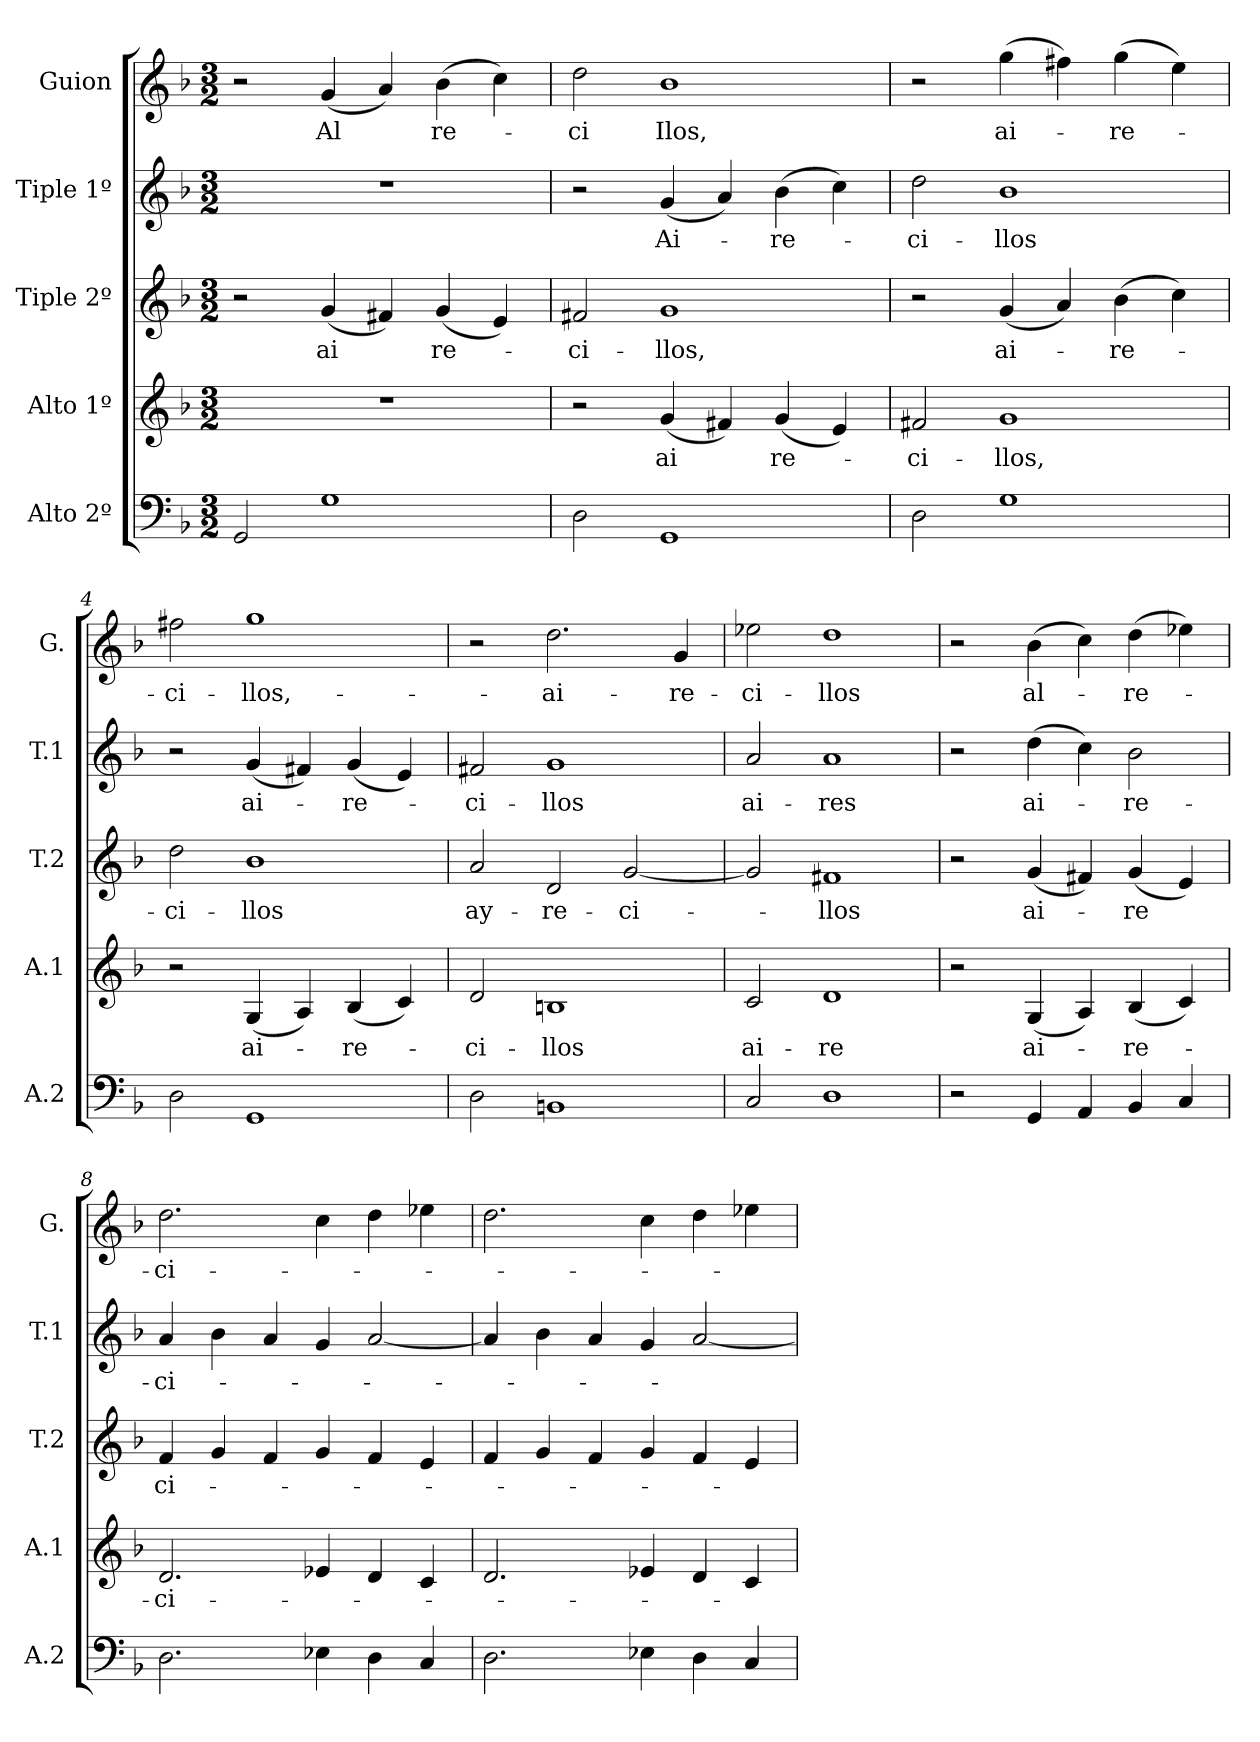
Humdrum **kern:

**kern	**kern	**text	**kern	**text	**kern	**text	**kern	**text
*part5	*part4	*part4	*part3	*part3	*part2	*part2	*part1	*part1
*staff5	*staff4	*staff4	*staff3	*staff3	*staff2	*staff2	*staff1	*staff1
*I"Alto 2º	*I"Alto 1º	*	*I"Tiple 2º	*	*I"Tiple 1º	*	*I"Guion	*
*I'A.2	*I'A.1	*	*I'T.2	*	*I'T.1	*	*I'G.	*
*clefF4	*clefG2	*	*clefG2	*	*clefG2	*	*clefG2	*
*k[b-]	*k[b-]	*	*k[b-]	*	*k[b-]	*	*k[b-]	*
*M3/2	*M3/2	*	*M3/2	*	*M3/2	*	*M3/2	*
=1	=1	=1	=1	=1	=1	=1	=1	=1
2GG	1.r	.	2r	.	1.r	.	2r	.
1G	.	.	(4g	ai	.	.	(4g	Al
.	.	.	4f#X)	.	.	.	4a)	.
.	.	.	(4g	-re-	.	.	(4b-	re-
.	.	.	4e)	.	.	.	4cc)	.
=2	=2	=2	=2	=2	=2	=2	=2	=2
2D	2r	.	2f#X	-ci-	2r	.	2dd	-ci
1GG	(4g	ai	1g	-llos,	(4g	Ai-	1b-	Ilos,
.	4f#X)	.	.	.	4a)	.	.	.
.	(4g	-re-	.	.	(4b-	-re-	.	.
.	4e)	.	.	.	4cc)	.	.	.
=3	=3	=3	=3	=3	=3	=3	=3	=3
2D	2f#X	-ci-	2r	.	2dd	-ci-	2r	.
1G	1g	-llos,	(4g	ai-	1b-	-llos	(<4gg	ai-
.	.	.	4a)	.	.	.	4ff#i)	.
.	.	.	(4b-	-re-	.	.	(4gg	-re-
.	.	.	4cc)	.	.	.	4ee)	.
=4	=4	=4	=4	=4	=4	=4	=4	=4
2D	2r	.	2dd	-ci-	2r	.	2ff#X	-ci-
1GG	(4G	ai-	1b-	-llos	(<4g	ai-	1gg	-llos,-
.	4A)	.	.	.	4f#i)	.	.	.
.	(4B-	-re-	.	.	(4g	-re-	.	.
.	4c)	.	.	.	4e)	.	.	.
=5	=5	=5	=5	=5	=5	=5	=5	=5
2D	2d	-ci-	2a	ay-	2f#X	-ci-	2r	.
1BBn	1Bn	-llos	2d	-re-	1g	-llos	2.dd	-ai-
.	.	.	[2g	-ci-	.	.	.	.
.	.	.	.	.	.	.	4g	-re-
=6	=6	=6	=6	=6	=6	=6	=6	=6
2C	2c	ai-	2g]	.	2a	ai-	2ee-X	-ci-
1D	1d	-re	1f#X	-llos	1a	-res	1dd	-llos
=7	=7	=7	=7	=7	=7	=7	=7	=7
2r	2r	.	2r	.	2r	.	2r	.
4GG	(4G	ai-	(4g	ai-	(4dd	ai-	(4b-	al-
4AA	4A)	.	4f#X)	.	4cc)	.	4cc)	.
4BB-	(4B-	-re-	(4g	-re	2b-	-re-	(4dd	-re-
4C	4c)	.	4e)	.	.	.	4ee-X)	.
=8	=8	=8	=8	=8	=8	=8	=8	=8
2.D	2.d	-ci-	4f	-ci-	4a	-ci-	2.dd	-ci-
.	.	.	4g	.	4b-	.	.	.
.	.	.	4f	.	4a	.	.	.
4E-X	4e-X	.	4g	.	4g	.	4cc	.
4D	4d	.	4f	.	[2a	.	4dd	.
4C	4c	.	4e	.	.	.	4ee-X	.
=9	=9	=9	=9	=9	=9	=9	=9	=9
2.D	2.d	.	4f	.	4a]	.	2.dd	.
.	.	.	4g	.	4b-	.	.	.
.	.	.	4f	.	4a	.	.	.
4E-X	4e-X	.	4g	.	4g	.	4cc	.
4D	4d	.	4f	.	[2a	.	4dd	.
4C	4c	.	4e	.	.	.	4ee-X	.
=	=	=	=	=	=	=	=	=
*-	*-	*-	*-	*-	*-	*-	*-	*-
